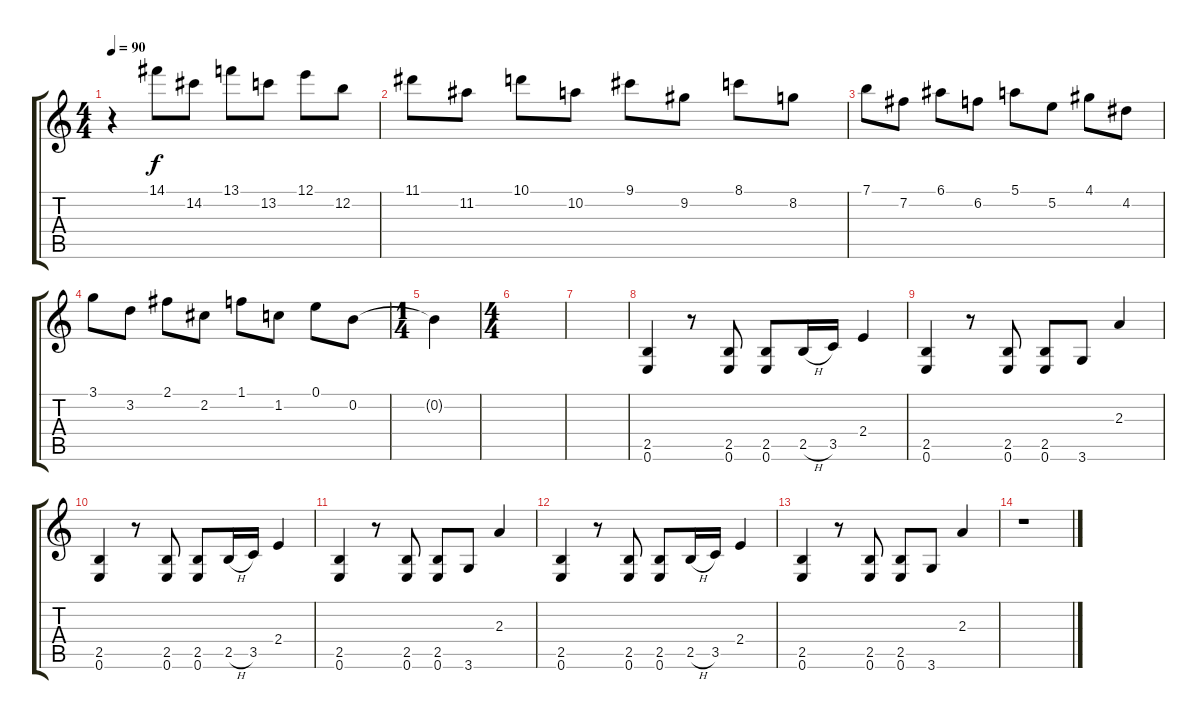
\track "" {instrument acousticguitarsteel}
\staff {score tabs}
\tuning (E4 B3 G3 D3 A2 E2) {hide}
\ts (4 4)
\tempo 90
\clef g2
\ks c
r.4{dy f instrument acousticguitarsteel} 14.1.8 14.2.8 13.1.8 13.2.8 12.1.8 12.2.8 |
11.1.8 11.2.8 10.1.8 10.2.8 9.1.8 9.2.8 8.1.8 8.2.8 |
7.1.8 7.2.8 6.1.8 6.2.8 5.1.8 5.2.8 4.1.8 4.2.8 |
3.1.8 3.2.8 2.1.8 2.2.8 1.1.8 1.2.8 0.1.8 0.2.8 |
\ts (1 4)
0.2{t}.4 |
\ts (4 4)
|
|
(2.5 0.6).4 r.8 (2.5 0.6).8 (2.5 0.6).8 2.5{h}.16 3.5.16 2.4.4 |
(2.5 0.6).4 r.8 (2.5 0.6).8 (2.5 0.6).8 3.6.8 2.3.4 |
(2.5 0.6).4 r.8 (2.5 0.6).8 (2.5 0.6).8 2.5{h}.16 3.5.16 2.4.4 |
(2.5 0.6).4 r.8 (2.5 0.6).8 (2.5 0.6).8 3.6.8 2.3.4 |
(2.5 0.6).4 r.8 (2.5 0.6).8 (2.5 0.6).8 2.5{h}.16 3.5.16 2.4.4 |
(2.5 0.6).4 r.8 (2.5 0.6).8 (2.5 0.6).8 3.6.8 2.3.4 |
r.1
